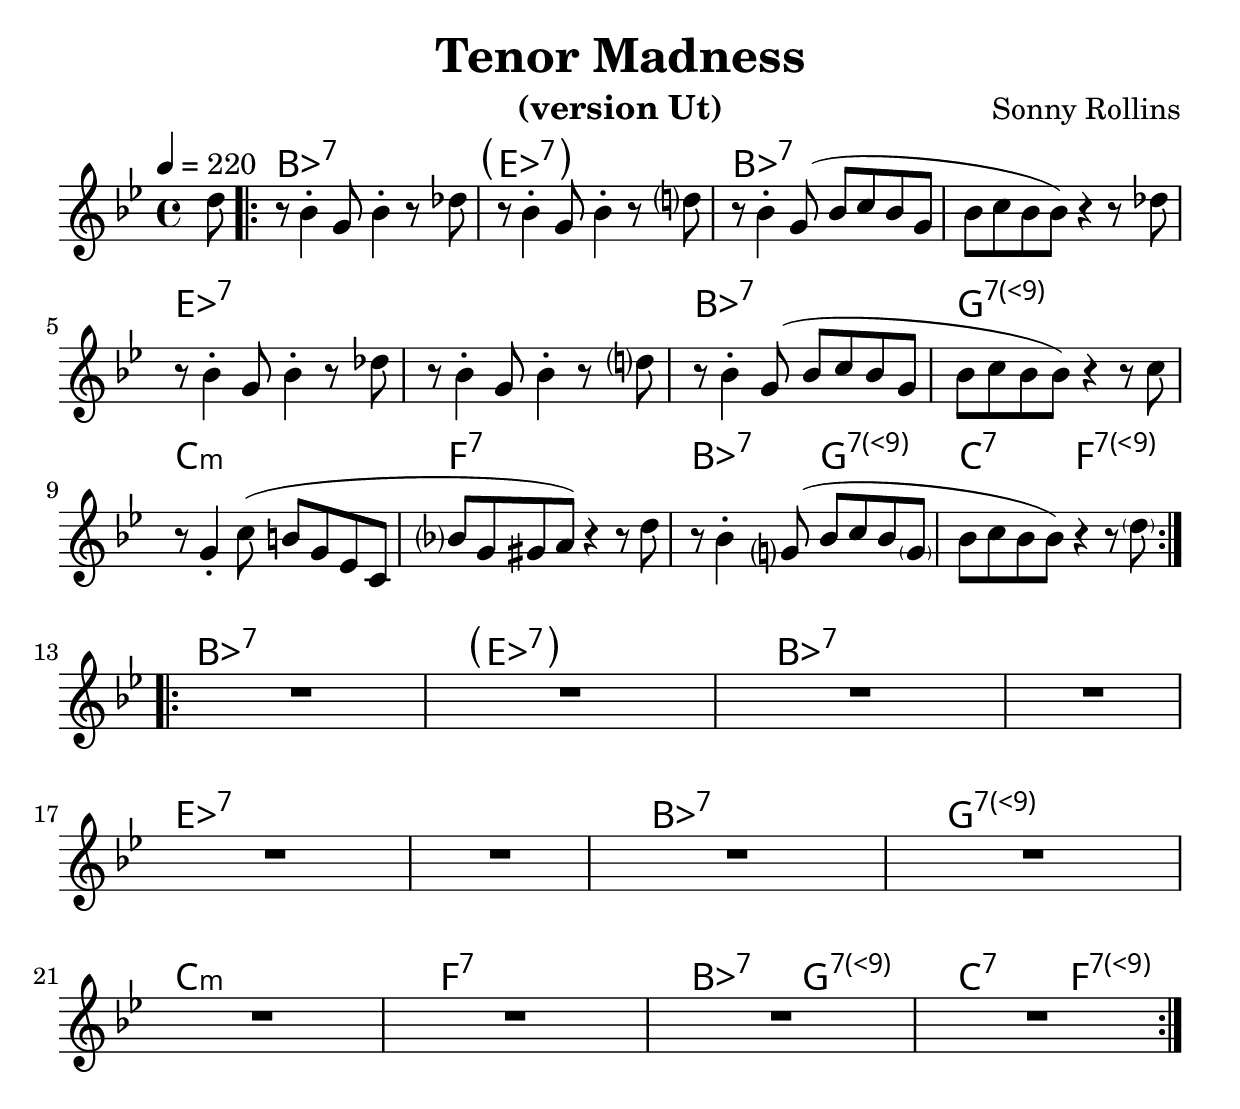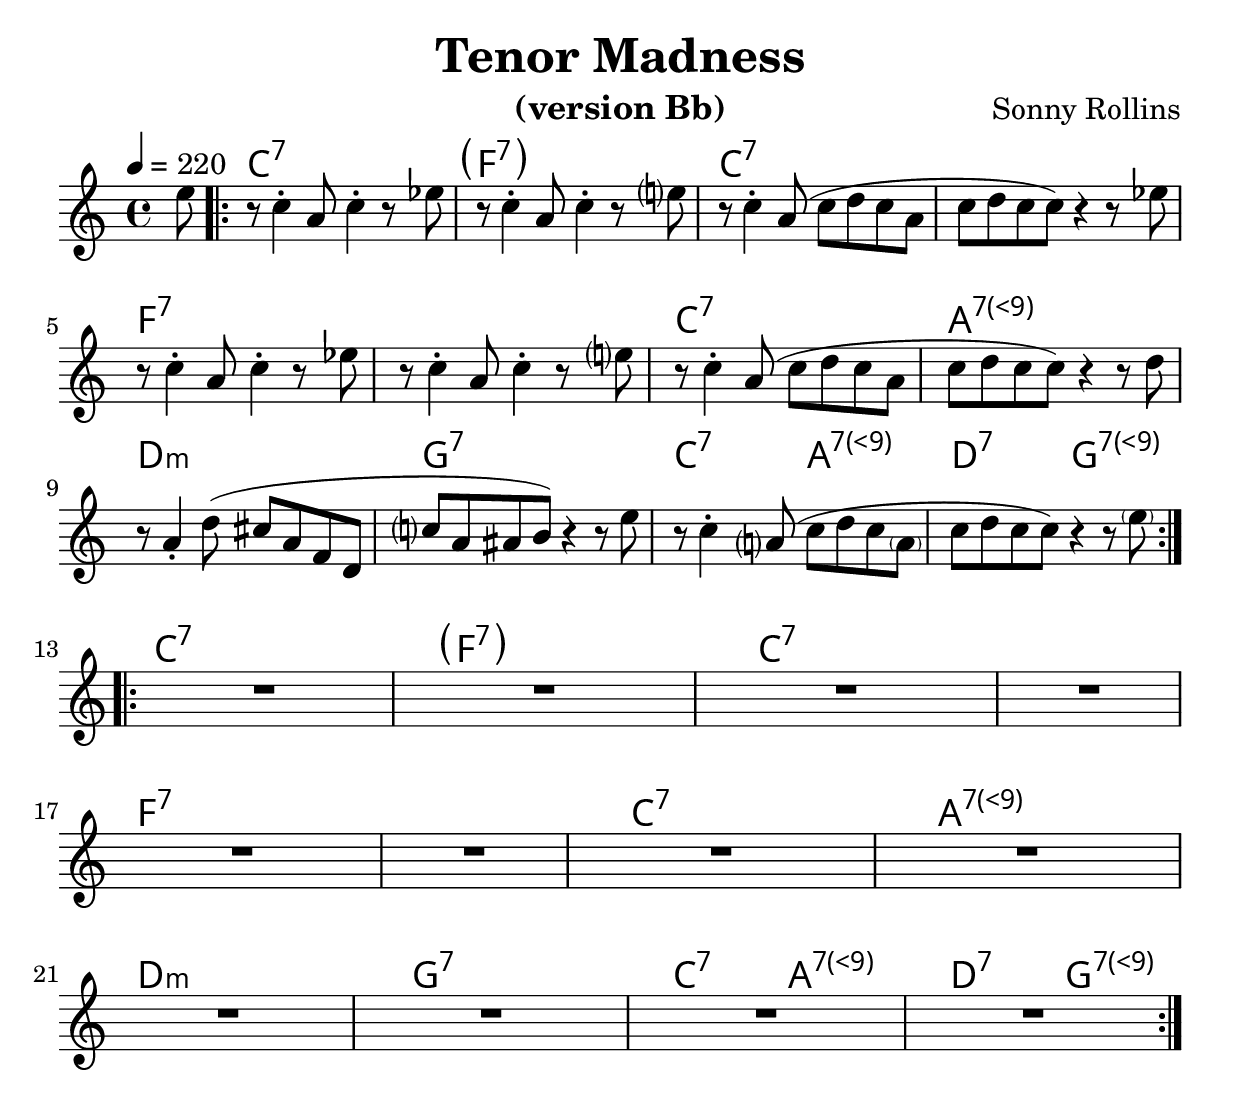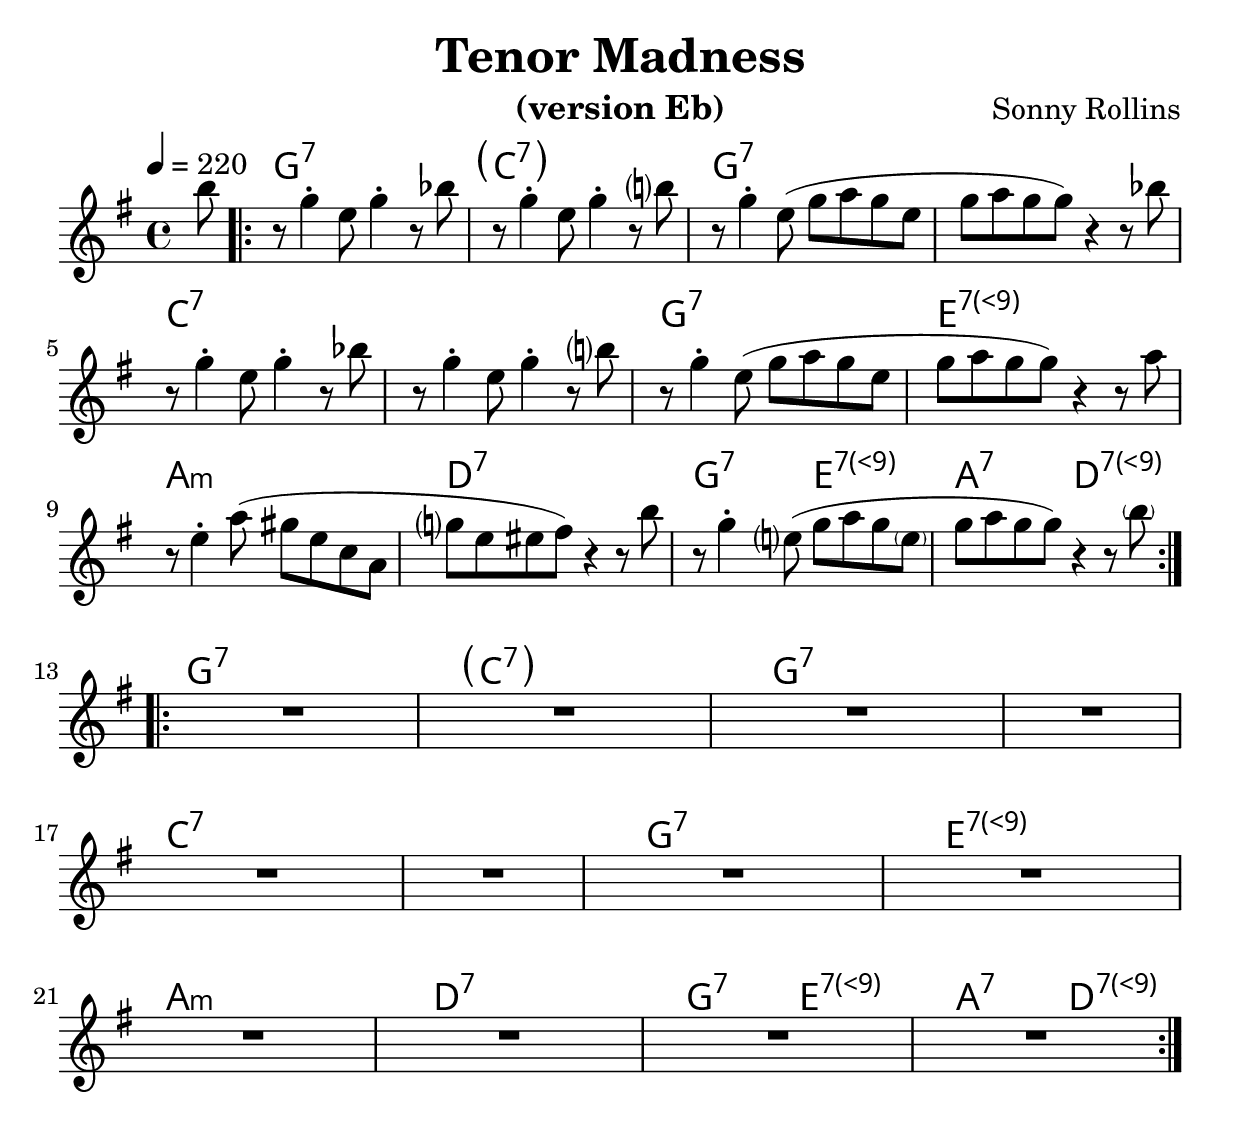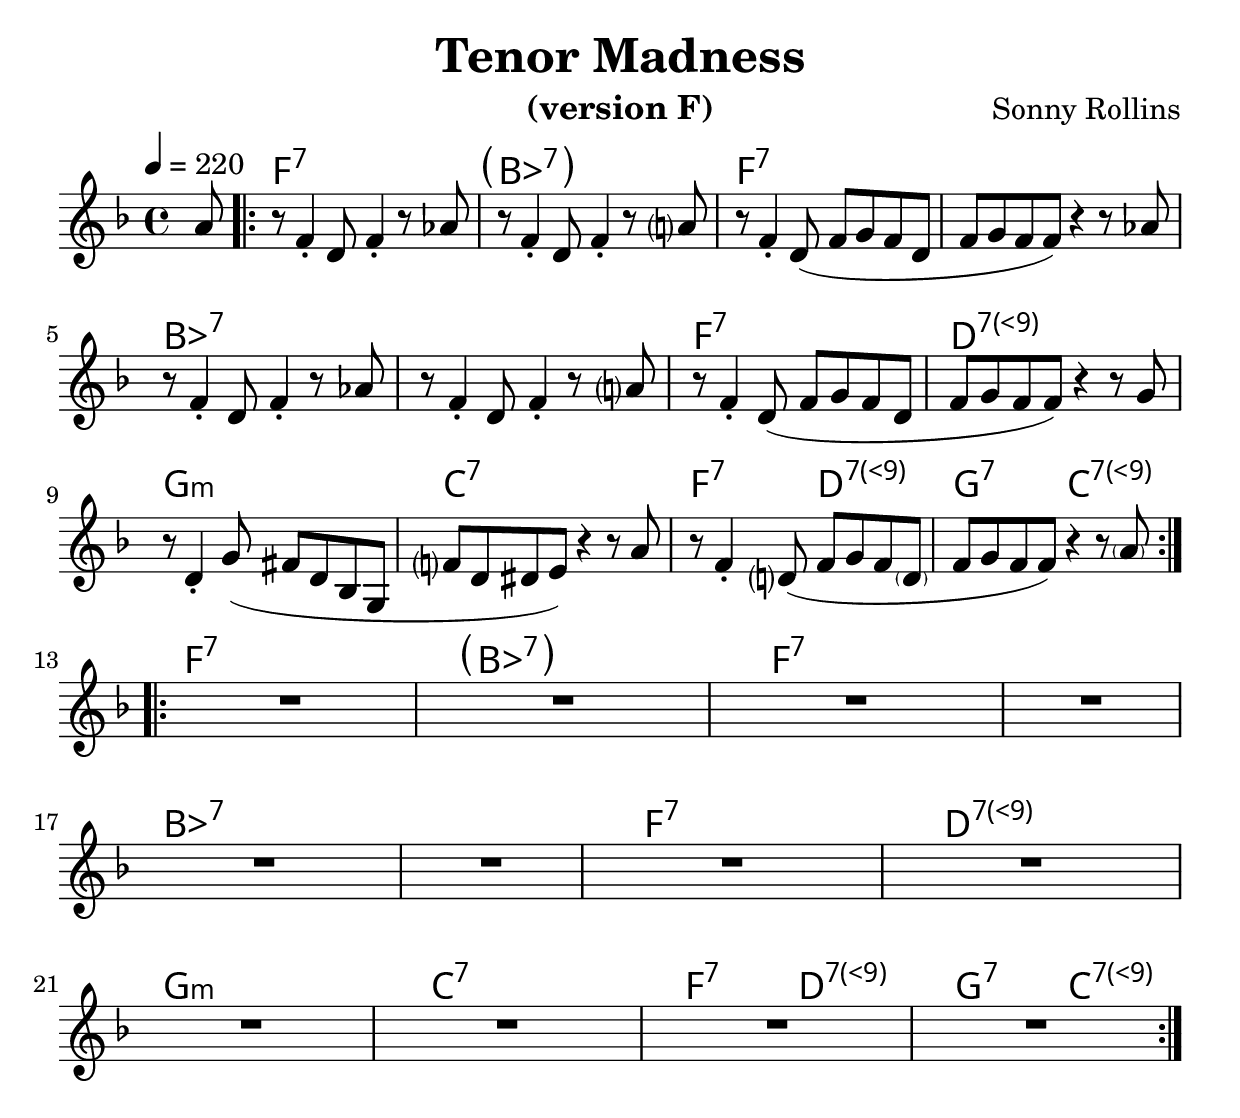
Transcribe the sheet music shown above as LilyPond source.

% Created on Mon Sep 20 15:23:38 CEST 2010
\version "2.22.0"

#(set-global-staff-size 26)
#(set-default-paper-size "a4")

\include "utils/AccordsJazzDefs.ly"

\paper { indent = 0\cm} 



\header {
	title = "Tenor Madness" 
 	composer = "Sonny Rollins"
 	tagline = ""

}


accords = \chords {
	\partial 8 s8
	\repeat volta 2 {
	bes1:7 % un accord
	\parenthesize es:7 % un deuxiÃƒÆ’Ã†â€™Ãƒâ€šÃ‚Â¨me
	bes:7 s es:7 s bes:7 g:7.9+
	c:m f:7 bes2:7 g:7.9+ c:7 f:7.9+
	}
	\break
	\repeat volta 2 {
	bes1:7 % un accord
	\parenthesize es:7 % un deuxiÃƒÆ’Ã†â€™Ãƒâ€šÃ‚Â¨me
	bes:7 s \break es:7 s bes:7 g:7.9+ \break
	c:m f:7 bes2:7 g:7.9+ c:7 f:7.9+
	}
}

staffViolon = \new Staff {
	\time 4/4
	\tempo 4 = 220
%	\set Staff.instrumentName = "Bb"
	\set Staff.midiInstrument = "violin"
	\key bes \major
	\clef treble
	\accidentalStyle modern-cautionary
	\relative c' { 	
 % Type notes here 
\compressEmptyMeasures
\partial 8 d'8
\repeat volta 2 {
	r bes4-. g8 bes4-. r8 des
	r bes4-. g8 bes4-. r8 d
	r bes4-. g8( bes c bes g
	bes c bes bes) r4 r8 des
	r bes4-. g8 bes4-. r8 des
	r bes4-. g8 bes4-. r8 d
	r bes4-. g8( bes c bes g
	bes c bes bes) r4 r8 c
	r g4-. c8( b g es c
	bes' g gis a) r4 r8 d
	r bes4-. g8( bes c bes \parenthesize g
	bes c bes bes) r4 r8 \parenthesize d
}
\repeat volta 2 {R1*12}
	}
}

theme = \staffViolon

\include "utils/books.ly"
